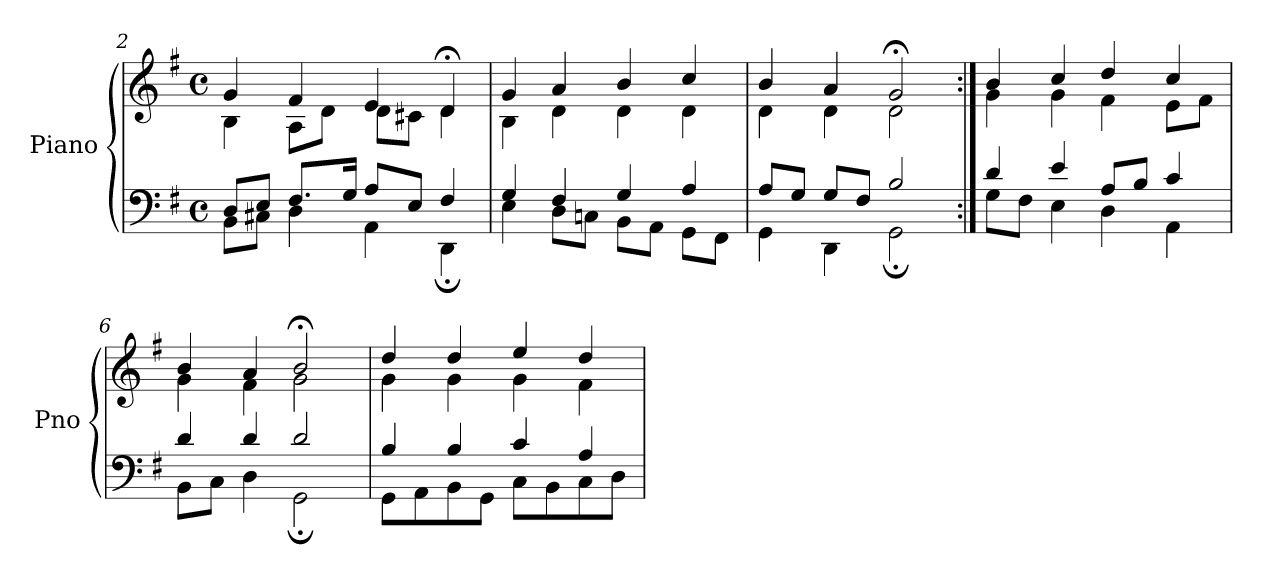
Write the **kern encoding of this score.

**kern	**kern
*part1	*part1
*staff2	*staff1
*I"Piano	*
*I'Pno	*
*clefF4	*clefG2
*k[f#]	*k[f#]
*M4/4	*M4/4
*met(c)	*met(c)
=2	=2
*^	*^
8D/L	8BB\L	4g/	4B\
8E/J	8C#X\J	.	.
8.F#/L	4D\	4f#/	8A\L
.	.	.	8d\J
16G/Jk	.	.	.
8A/L	4AA\	4e/	8d\L
8E/J	.	.	8c#X\J
4F#/	4DD;\	4d;</	4d\
=3	=3	=3	=3
4G/	4E\	4g/	4B\
4F#/	8D\L	4a/	4d\
.	8Cn\J	.	.
4G/	8BB\L	4b/	4d\
.	8AA\J	.	.
4A/	8GG\L	4cc/	4d\
.	8FF#\J	.	.
=4	=4	=4	=4
8A/L	4GG\	4b/	4d\
8G/J	.	.	.
8G/L	4DD\	4a/	4d\
8F#/J	.	.	.
2B/	2GG;\	2g;</	2d\
=5:|!	=5:|!	=5:|!	=5:|!
4d/	8G\L	4b/	4g\
.	8F#\J	.	.
4e/	4E\	4cc/	4g\
8A/L	4D\	4dd/	4f#\
8B/J	.	.	.
4c/	4AA\	4cc/	8e\L
.	.	.	8f#\J
=6	=6	=6	=6
4d/	8BB\L	4b/	4g\
.	8C\J	.	.
4d/	4D\	4a/	4f#\
2d/	2GG;\	2b;</	2g\
=7	=7	=7	=7
4B/	8GG\L	4dd/	4g\
.	8AA\	.	.
4B/	8BB\	4dd/	4g\
.	8GG\J	.	.
4c/	8C\L	4ee/	4g\
.	8BB\	.	.
4A/	8C\	4dd/	4f#\
.	8D\J	.	.
*v	*v	*	*
*	*v	*v
=	=
*-	*-
